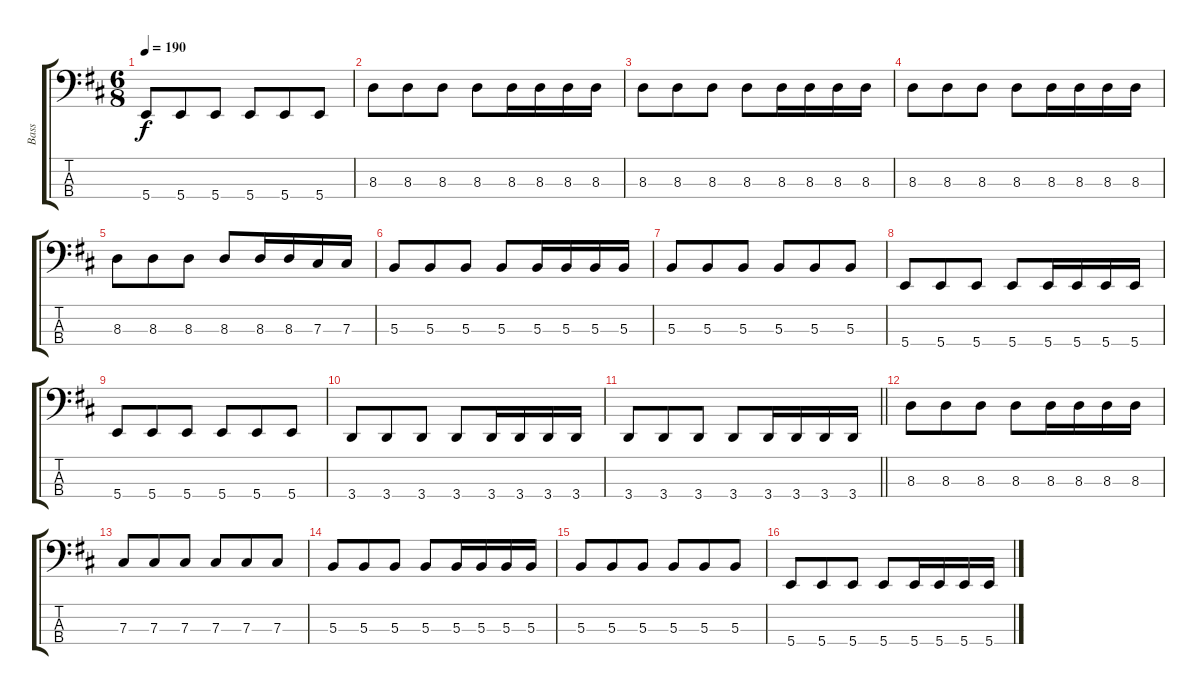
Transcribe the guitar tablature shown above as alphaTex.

\track ("Bass" "Bass") {instrument electricbasspick}
\staff {score tabs}
\tuning (E2 B1 Gb1 B0) {hide}
\ts (6 8)
\tempo 190
\clef f4
\ks bminor
5.4.8{dy f} 5.4.8 5.4.8 5.4.8 5.4.8 5.4.8 |
8.3.8 8.3.8 8.3.8 8.3.8 8.3.16 8.3.16 8.3.16 8.3.16 |
8.3.8 8.3.8 8.3.8 8.3.8 8.3.16 8.3.16 8.3.16 8.3.16 |
8.3.8 8.3.8 8.3.8 8.3.8 8.3.16 8.3.16 8.3.16 8.3.16 |
8.3.8 8.3.8 8.3.8 8.3.8 8.3.16 8.3.16 7.3.16 7.3.16 |
5.3.8 5.3.8 5.3.8 5.3.8 5.3.16 5.3.16 5.3.16 5.3.16 |
5.3.8 5.3.8 5.3.8 5.3.8 5.3.8 5.3.8 |
5.4.8 5.4.8 5.4.8 5.4.8 5.4.16 5.4.16 5.4.16 5.4.16 |
5.4.8 5.4.8 5.4.8 5.4.8 5.4.8 5.4.8 |
3.4.8 3.4.8 3.4.8 3.4.8 3.4.16 3.4.16 3.4.16 3.4.16 |
\barLineRight lightlight
3.4.8 3.4.8 3.4.8 3.4.8 3.4.16 3.4.16 3.4.16 3.4.16 |
8.3.8 8.3.8 8.3.8 8.3.8 8.3.16 8.3.16 8.3.16 8.3.16 |
7.3.8 7.3.8 7.3.8 7.3.8 7.3.8 7.3.8 |
5.3.8 5.3.8 5.3.8 5.3.8 5.3.16 5.3.16 5.3.16 5.3.16 |
5.3.8 5.3.8 5.3.8 5.3.8 5.3.8 5.3.8 |
5.4.8 5.4.8 5.4.8 5.4.8 5.4.16 5.4.16 5.4.16 5.4.16
